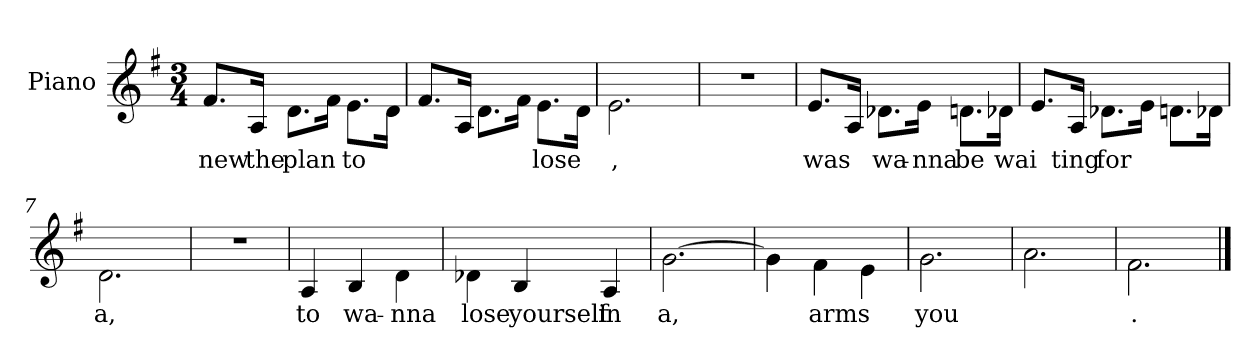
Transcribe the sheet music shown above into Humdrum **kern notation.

**kern	**text
*part1	*part1
*staff1	*staff1
*I"Piano	*
*I'Pno.	*
*clefG2	*
*k[f#]	*
*M3/4	*
*MM100	*
=1	=1
8.f#/L	new
16A/Jk	the
8.d\L	plan
16f#\Jk	--
8.e\L	to
16d\Jk	--
=2	=2
8.f#/L	--
16A/Jk	--
8.d\L	--
16f#\Jk	--
8.e\L	lose
16d\Jk	--
=3	=3
2.e\	-,
=4	=4
2.r	.
=5	=5
8.e/L	was
16A/Jk	--
8.d-X\L	wa-
16e\Jk	-nna
8.dn\L	be
16d-X\Jk	wai-
=6	=6
8.e/L	--
16A/Jk	-ting
8.d-X\L	for
16e\Jk	--
8.dn\L	--
16d-X\Jk	--
=7	=7
2.d\	a,
=8	=8
2.r	.
=9	=9
4A/	to
4B/	wa-
4d\	-nna
=10	=10
4d-X\	lose
4B/	yourself
4A/	in
=11	=11
[2.g\	a,
=12	=12
4g\]	.
4f#\	arms
4e\	--
=13	=13
2.g\	you
=14	=14
2.a\	--
=15	=15
2.f#\	-.
==	==
*-	*-
